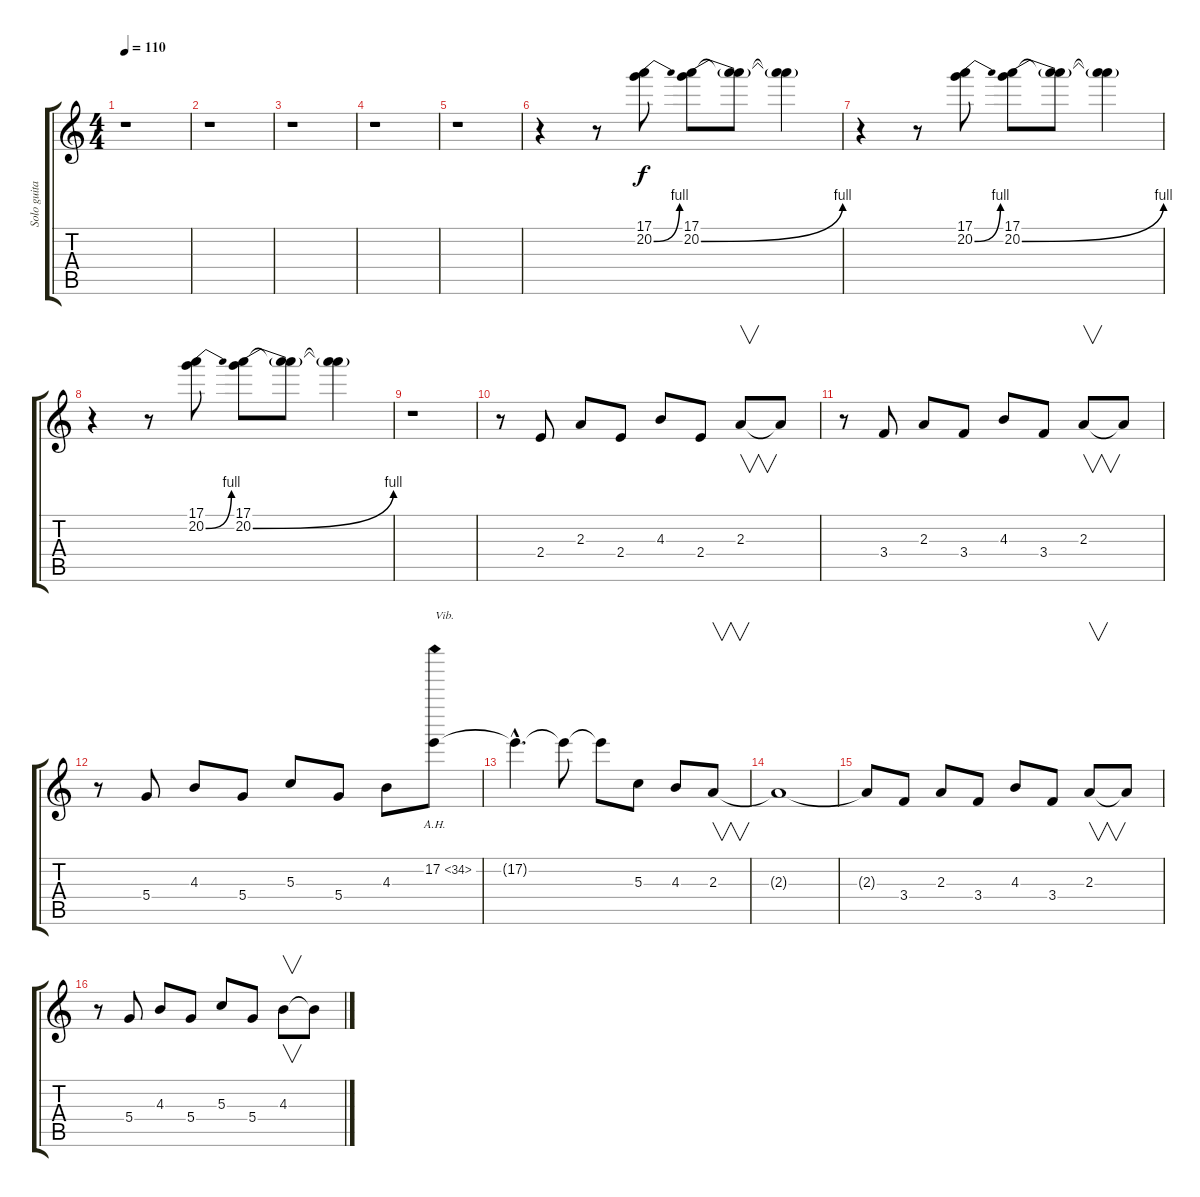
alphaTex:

\track ("Solo guitar" "Solo guita") {instrument distortionguitar}
\staff {score tabs}
\tuning (E4 B3 G3 D3 A2 E2) {hide}
\ts (4 4)
\tempo 110
\clef g2
\ks c
r.1{dy f} |
r.1 |
r.1 |
r.1 |
r.1 |
r.4 r.8 (17.1 20.2{be (bend 0 0 60 4)}).8 (17.1 20.2{be (bend 0 0 60 4)}).8 (17.1{t} 20.2{t}).8 (17.1{t} 20.2{t}).4 |
r.4 r.8 (17.1 20.2{be (bend 0 0 60 4)}).8 (17.1 20.2{be (bend 0 0 60 4)}).8 (17.1{t} 20.2{t}).8 (17.1{t} 20.2{t}).4 |
r.4 r.8 (17.1 20.2{be (bend 0 0 60 4)}).8 (17.1 20.2{be (bend 0 0 60 4)}).8 (17.1{t} 20.2{t}).8 (17.1{t} 20.2{t}).4 |
r.1 |
r.8 2.4.8 2.3.8 2.4.8 4.3.8 2.4.8 2.3.8{v} 2.3{t}.8 |
r.8 3.4.8 2.3.8 3.4.8 4.3.8 3.4.8 2.3.8{v} 2.3{t}.8 |
r.8 5.4.8 4.3.8 5.4.8 5.3.8 5.4.8 4.3.8 17.2{ah 17}.8{txt "Vib."} |
17.2{hac t}.4{d} 17.2{t}.8 17.2{t}.8 5.3.8 4.3.8 2.3.8{v} |
2.3{t}.1 |
2.3{t}.8 3.4.8 2.3.8 3.4.8 4.3.8 3.4.8 2.3.8{v} 2.3{t}.8 |
r.8 5.4.8 4.3.8 5.4.8 5.3.8 5.4.8 4.3.8{v} 4.3{t}.8
